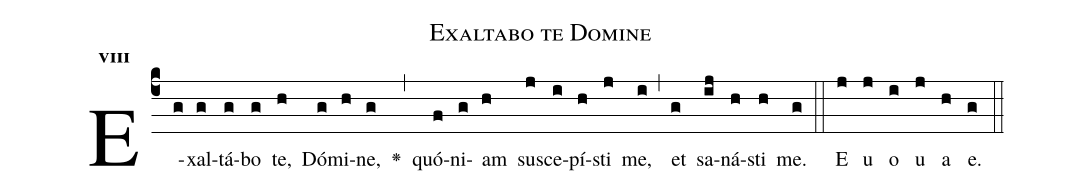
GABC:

name:Exaltabo te Domine;
office-part:Antiphona;
mode:8;
%%
initial-style: 1;
name: Exaltabo te Domine;
book: Antiphonae & Responsoria/Tomus III, p. 23;
occasion: Psalterium Hebdomada I Feria V;
office-part: Vesperae Ant 1;
user-notes: ;
commentary: ;
annotation: 8g;
centering-scheme: english;
fontsize: 12;
font: OFLSortsMillGoudy;
height: 11;
width: 4.5;
%%
(c4)E(g)xal(g)tá(g)bo(g) te,(h) Dó(g)mi(h)ne,(g) <v>\greheightstar</v>(,) quó(f)ni(g)am(h) su(j)sce(i)pí(h)sti(j) me,(i) (,) et(g) sa(ij)ná(h)sti(h) me.(g) (::)
E(j) u(j) o(i) u(j) a(h) e.(g) (::)
